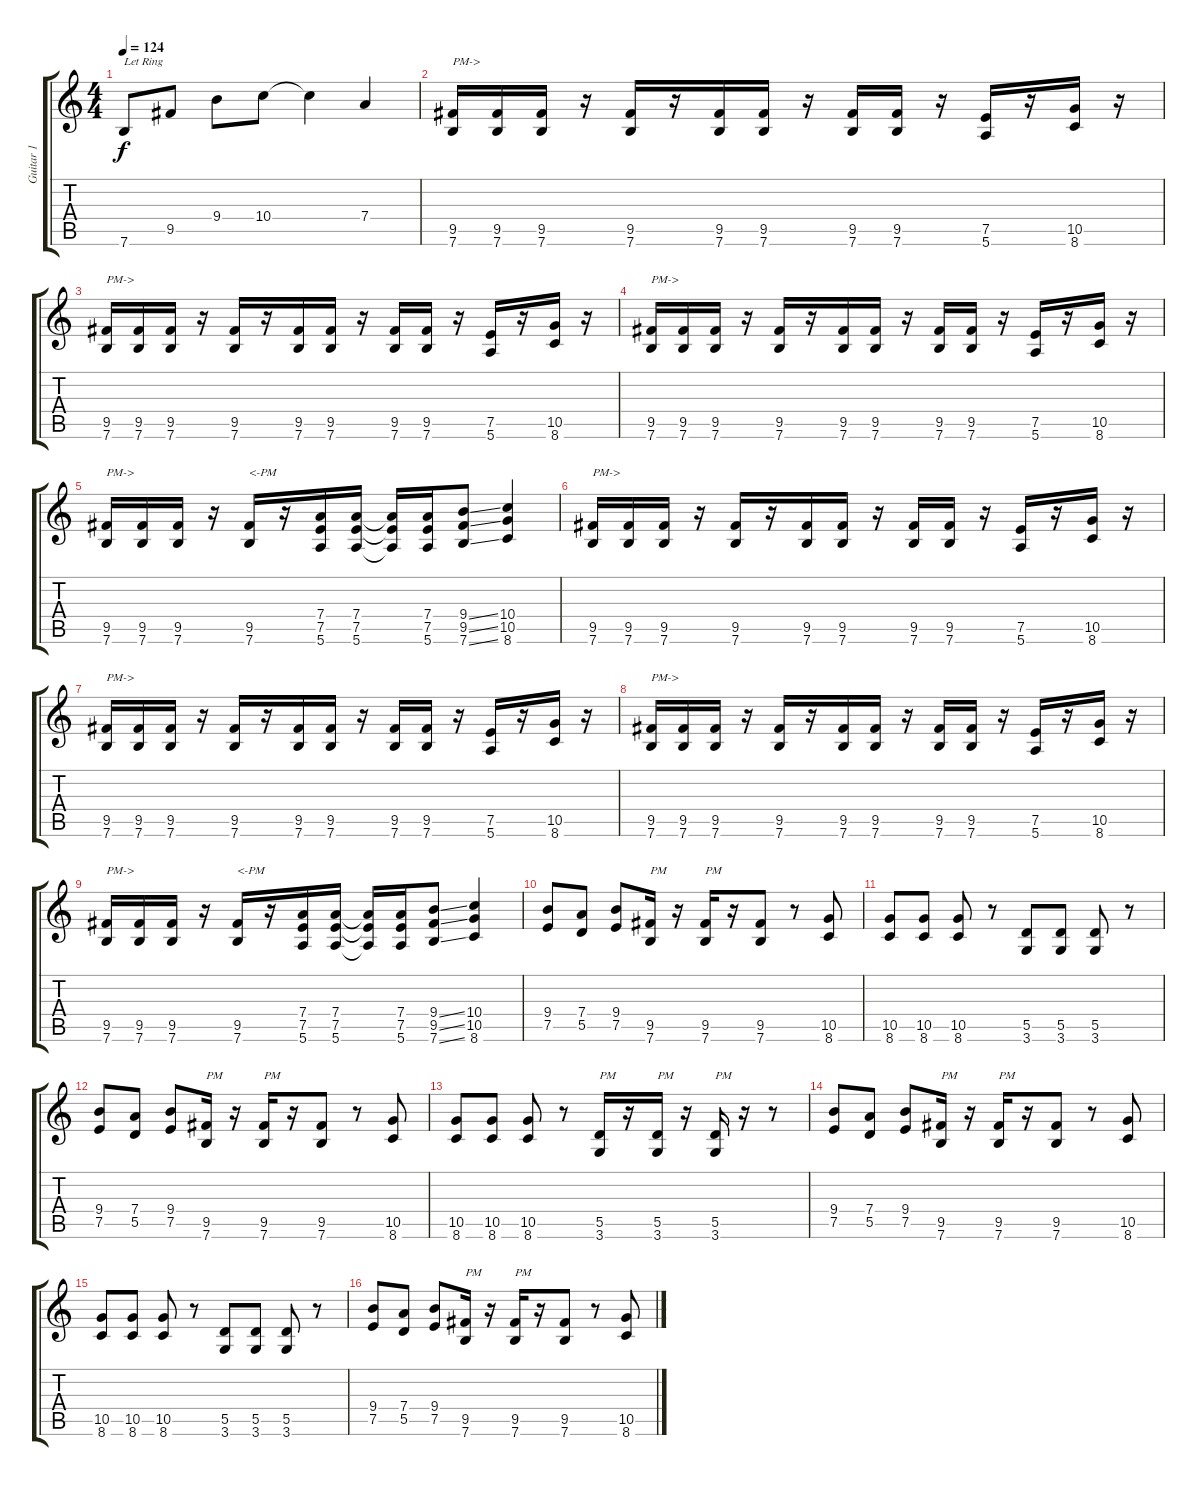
\track ("Guitar 1" "Guitar 1") {instrument distortionguitar}
\staff {score tabs}
\tuning (E4 B3 G3 D3 A2 E2) {hide}
\ts (4 4)
\tempo 124
\clef g2
\ks c
7.6.8{txt "Let Ring" dy f} 9.5.8 9.4.8 10.4.8 10.4{t}.4 7.4.4 |
(9.5 7.6).16{txt "PM->"} (9.5 7.6).16 (9.5 7.6).16 r.16 (9.5 7.6).16 r.16 (9.5 7.6).16 (9.5 7.6).16 r.16 (9.5 7.6).16 (9.5 7.6).16 r.16 (7.5 5.6).16 r.16 (10.5 8.6).16 r.16 |
(9.5 7.6).16{txt "PM->"} (9.5 7.6).16 (9.5 7.6).16 r.16 (9.5 7.6).16 r.16 (9.5 7.6).16 (9.5 7.6).16 r.16 (9.5 7.6).16 (9.5 7.6).16 r.16 (7.5 5.6).16 r.16 (10.5 8.6).16 r.16 |
(9.5 7.6).16{txt "PM->"} (9.5 7.6).16 (9.5 7.6).16 r.16 (9.5 7.6).16 r.16 (9.5 7.6).16 (9.5 7.6).16 r.16 (9.5 7.6).16 (9.5 7.6).16 r.16 (7.5 5.6).16 r.16 (10.5 8.6).16 r.16 |
(9.5 7.6).16{txt "PM->"} (9.5 7.6).16 (9.5 7.6).16 r.16 (9.5 7.6).16{txt "<-PM"} r.16 (7.4 7.5 5.6).16 (7.4 7.5 5.6).16 (7.4{t} 7.5{t} 5.6{t}).16 (7.4 7.5 5.6).16 (9.4{ss} 9.5{ss} 7.6{ss}).8 (10.4 10.5 8.6).4 |
(9.5 7.6).16{txt "PM->"} (9.5 7.6).16 (9.5 7.6).16 r.16 (9.5 7.6).16 r.16 (9.5 7.6).16 (9.5 7.6).16 r.16 (9.5 7.6).16 (9.5 7.6).16 r.16 (7.5 5.6).16 r.16 (10.5 8.6).16 r.16 |
(9.5 7.6).16{txt "PM->"} (9.5 7.6).16 (9.5 7.6).16 r.16 (9.5 7.6).16 r.16 (9.5 7.6).16 (9.5 7.6).16 r.16 (9.5 7.6).16 (9.5 7.6).16 r.16 (7.5 5.6).16 r.16 (10.5 8.6).16 r.16 |
(9.5 7.6).16{txt "PM->"} (9.5 7.6).16 (9.5 7.6).16 r.16 (9.5 7.6).16 r.16 (9.5 7.6).16 (9.5 7.6).16 r.16 (9.5 7.6).16 (9.5 7.6).16 r.16 (7.5 5.6).16 r.16 (10.5 8.6).16 r.16 |
(9.5 7.6).16{txt "PM->"} (9.5 7.6).16 (9.5 7.6).16 r.16 (9.5 7.6).16{txt "<-PM"} r.16 (7.4 7.5 5.6).16 (7.4 7.5 5.6).16 (7.4{t} 7.5{t} 5.6{t}).16 (7.4 7.5 5.6).16 (9.4{ss} 9.5{ss} 7.6{ss}).8 (10.4 10.5 8.6).4 |
(9.4 7.5).8 (7.4 5.5).8 (9.4 7.5).8 (9.5 7.6).16{txt "PM"} r.16 (9.5 7.6).16{txt "PM"} r.16 (9.5 7.6).8 r.8 (10.5 8.6).8 |
(10.5 8.6).8 (10.5 8.6).8 (10.5 8.6).8 r.8 (5.5 3.6).8 (5.5 3.6).8 (5.5 3.6).8 r.8 |
(9.4 7.5).8 (7.4 5.5).8 (9.4 7.5).8 (9.5 7.6).16{txt "PM"} r.16 (9.5 7.6).16{txt "PM"} r.16 (9.5 7.6).8 r.8 (10.5 8.6).8 |
(10.5 8.6).8 (10.5 8.6).8 (10.5 8.6).8 r.8 (5.5 3.6).16{txt "PM"} r.16 (5.5 3.6).16{txt "PM"} r.16 (5.5 3.6).16{txt "PM"} r.16 r.8 |
(9.4 7.5).8 (7.4 5.5).8 (9.4 7.5).8 (9.5 7.6).16{txt "PM"} r.16 (9.5 7.6).16{txt "PM"} r.16 (9.5 7.6).8 r.8 (10.5 8.6).8 |
(10.5 8.6).8 (10.5 8.6).8 (10.5 8.6).8 r.8 (5.5 3.6).8 (5.5 3.6).8 (5.5 3.6).8 r.8 |
(9.4 7.5).8 (7.4 5.5).8 (9.4 7.5).8 (9.5 7.6).16{txt "PM"} r.16 (9.5 7.6).16{txt "PM"} r.16 (9.5 7.6).8 r.8 (10.5 8.6).8
